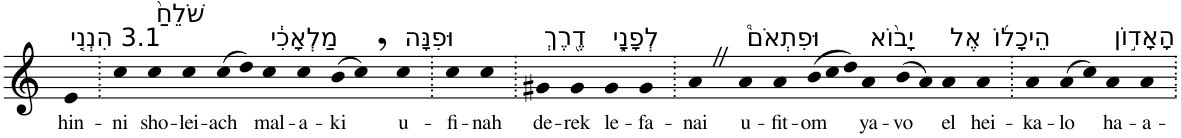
**kern	**text
*part1	*part1
*staff1	*staff1
*I"Piano	*
*I'Pno	*
*clefG2	*
*k[]	*
=1	=1
!LO:TX:a:t=3.1 הִנְנִ֤י	!
!	!LO:LY:b
4e	hin-
=2.	=2.
!	!LO:LY:b
4cc	-ni
!LO:TX:a:t=שֹׁלֵחַ֙	!
!	!LO:LY:b
4cc	sho-
!	!LO:LY:b
4cc	-lei-
!	!LO:LY:b
(>8cc	-ach
8dd)	.
!LO:TX:a:t=מַלְאָכִ֔י	!
!	!LO:LY:b
4cc	mal-
!	!LO:LY:b
4cc	-a-
!	!LO:LY:b
(>8b	-ki
8cc,)	.
!LO:TX:a:t=וּפִנָּה	!
!	!LO:LY:b
4cc	u-
=3.	=3.
!	!LO:LY:b
4cc	-fi-
!	!LO:LY:b
4cc	-nah
=4.	=4.
!LO:TX:a:t=דֶ֖רֶךְ	!
!	!LO:LY:b
4g#X	de-
!	!LO:LY:b
4g#	-rek
!LO:TX:a:t=לְפָנָ֑י	!
!	!LO:LY:b
4g#	le-
!	!LO:LY:b
4g#	-fa-
=5.	=5.
!	!LO:LY:b
4aZ	-nai
!LO:TX:a:t=וּפִתְאֹם֩	!
!	!LO:LY:b
4a	u-
!	!LO:LY:b
4a	-fit-
!	!LO:LY:b
(>12b	-om
12cc	.
12dd)	.
!LO:TX:a:t=יָב֨וֹא	!
!	!LO:LY:b
4a	ya-
!	!LO:LY:b
(>8b	-vo
8a)	.
!LO:TX:a:t=אֶל	!
!	!LO:LY:b
4a	el
!LO:TX:a:t=הֵיכָל֜וֹ	!
!	!LO:LY:b
4a	hei-
=6.	=6.
!	!LO:LY:b
4a	-ka-
!	!LO:LY:b
(>8a	-lo
8cc)	.
!LO:TX:a:t=הָאָד֣וֹן	!
!	!LO:LY:b
4a	ha-
!	!LO:LY:b
4a	-a-
=.	=.
*-	*-
